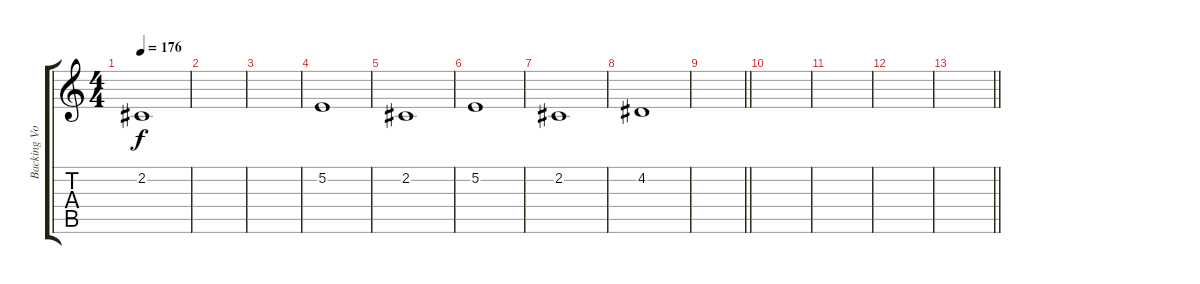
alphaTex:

\track ("Backing Vocals" "Backing Vo") {instrument bassoon}
\staff {score tabs}
\tuning (E4 B3 G3 D3 A2 E2) {hide}
\ts (4 4)
\tempo 176
\clef g2
\ks c
2.2.1{dy f} |
|
|
5.2.1 |
2.2.1 |
5.2.1 |
2.2.1 |
4.2.1 |
\barLineRight lightlight
|
|
|
|
\barLineRight lightlight
